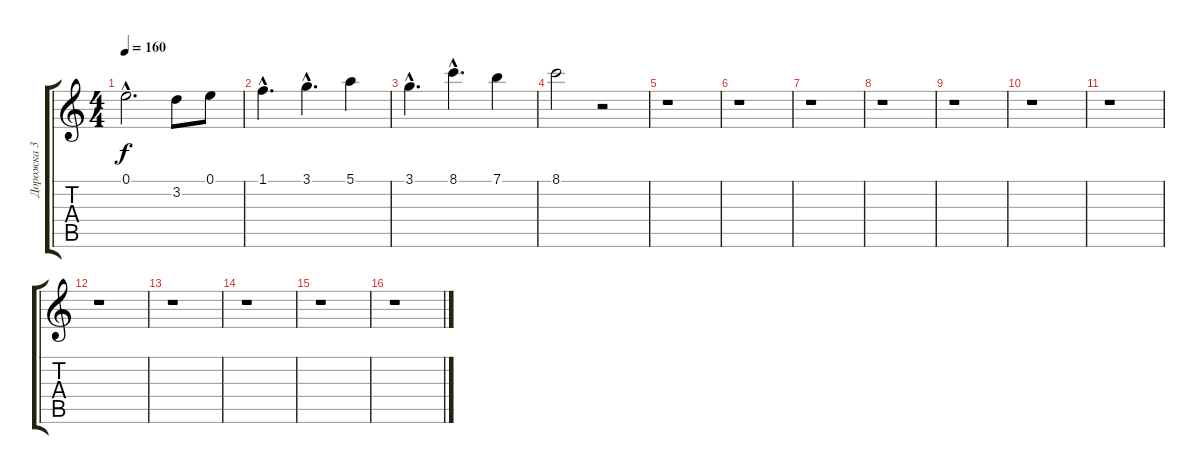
\track ("Дорожка 3" "Дорожка 3") {instrument overdrivenguitar}
\staff {score tabs}
\tuning (E4 B3 G3 D3 A2 E2) {hide}
\ts (4 4)
\tempo 160
\clef g2
\ks c
0.1{hac t}.2{d dy f} 3.2.8 0.1.8 |
1.1{hac}.4{d} 3.1{hac}.4{d} 5.1.4 |
3.1{hac}.4{d} 8.1{hac}.4{d} 7.1.4 |
8.1.2 r.2 |
r.1 |
r.1 |
r.1 |
r.1 |
r.1 |
r.1 |
r.1 |
r.1 |
r.1 |
r.1 |
r.1 |
r.1
